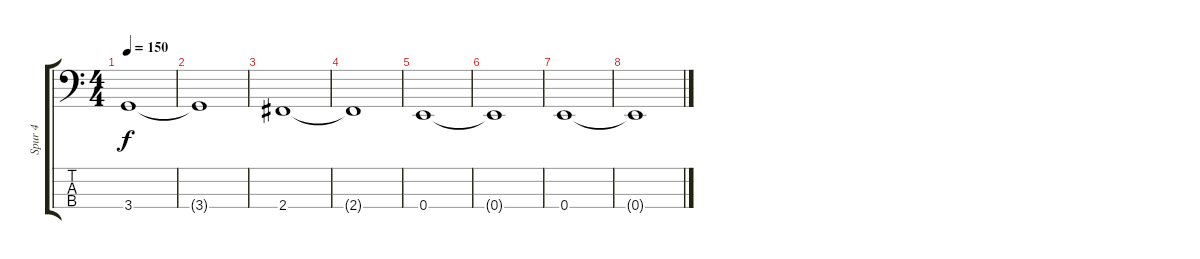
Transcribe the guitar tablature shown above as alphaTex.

\track ("Spur 4" "Spur 4") {instrument electricbassfinger}
\staff {score tabs}
\tuning (G2 D2 A1 E1) {hide}
\ts (4 4)
\tempo 150
\clef f4
\ks c
3.4.1{dy f} |
3.4{t}.1 |
2.4.1 |
2.4{t}.1 |
0.4.1 |
0.4{t}.1 |
0.4.1 |
0.4{t}.1
